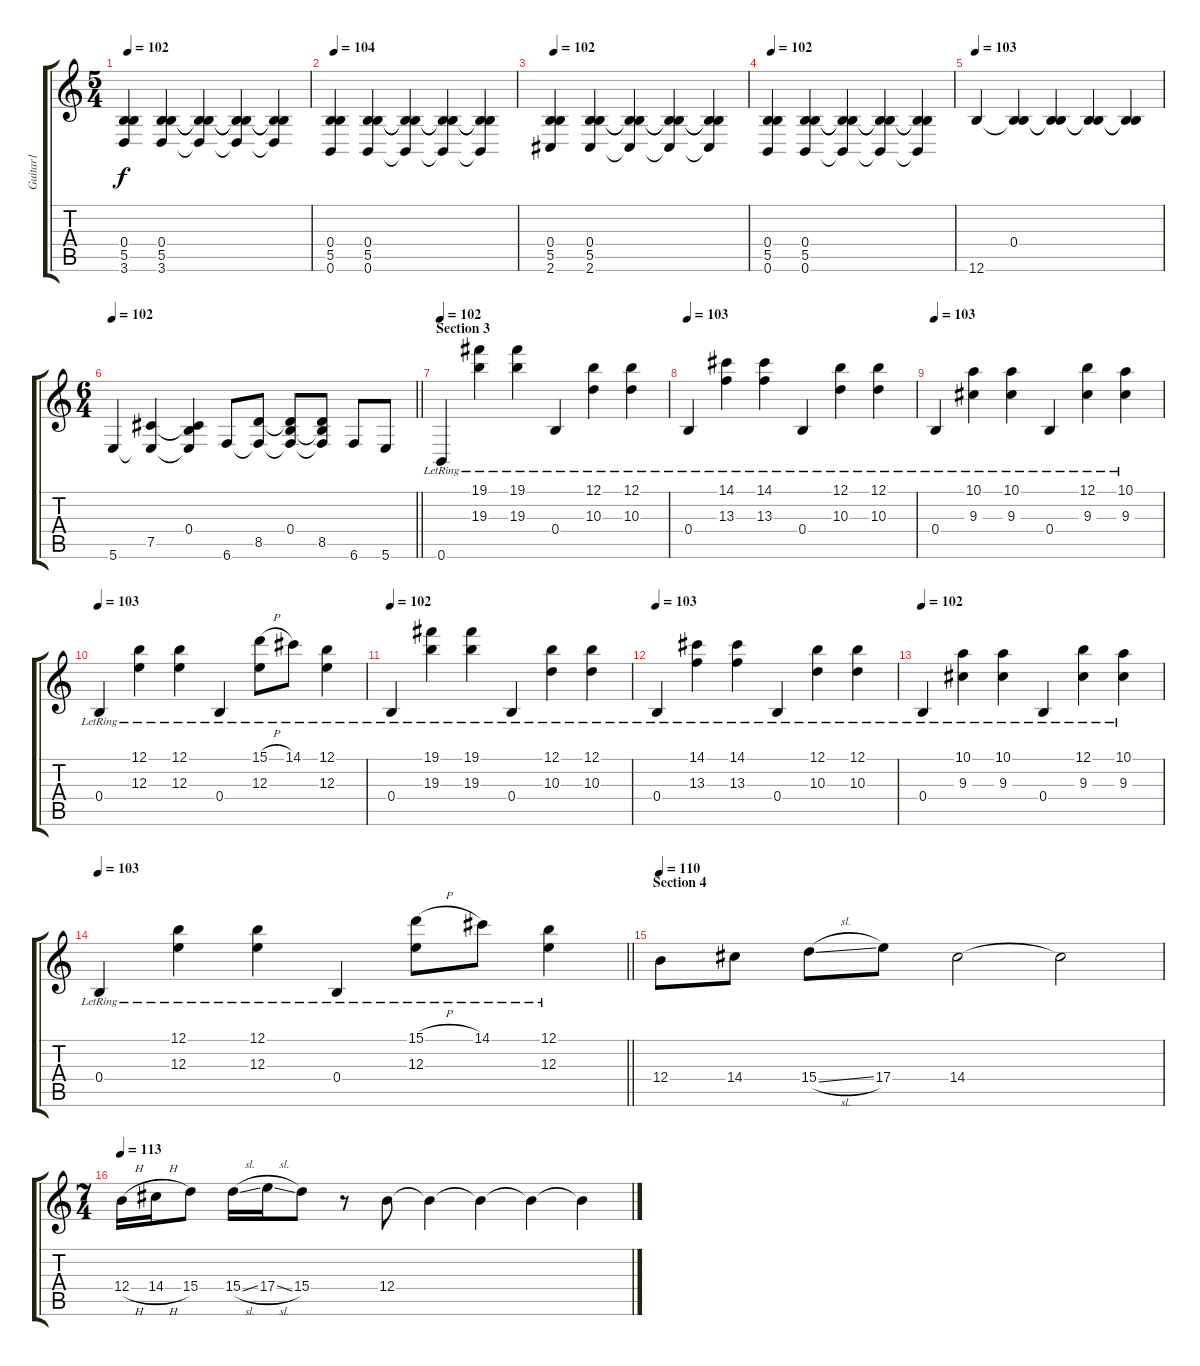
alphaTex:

\track ("Guitar1" "Guitar1") {instrument overdrivenguitar}
\staff {score tabs}
\tuning (B3 Ab3 E3 B2 Gb2 B1) {hide}
\ts (5 4)
\tempo 102
\clef g2
\ks c
(0.4 5.5 3.6).4{dy f} (0.4 5.5 3.6).4 (0.4{t} 5.5{t} 3.6{t}).4 (0.4{t} 5.5{t} 3.6{t}).4 (0.4{t} 5.5{t} 3.6{t}).4 |
\tempo 104
(0.4 5.5 0.6).4 (0.4 5.5 0.6).4 (0.4{t} 5.5{t} 0.6{t}).4 (0.4{t} 5.5{t} 0.6{t}).4 (0.4{t} 5.5{t} 0.6{t}).4 |
\tempo 102
(0.4 5.5 2.6).4 (0.4 5.5 2.6).4 (0.4{t} 5.5{t} 2.6{t}).4 (0.4{t} 5.5{t} 2.6{t}).4 (0.4{t} 5.5{t} 2.6{t}).4 |
\tempo 102
(0.4 5.5 0.6).4 (0.4 5.5 0.6).4 (0.4{t} 5.5{t} 0.6{t}).4 (0.4{t} 5.5{t} 0.6{t}).4 (0.4{t} 5.5{t} 0.6{t}).4 |
\tempo 103
12.6.4 (0.4 12.6{t}).4 (0.4{t} 12.6{t}).4 (0.4{t} 12.6{t}).4 (0.4{t} 12.6{t}).4 |
\ts (6 4)
\tempo 102
\barLineRight lightlight
5.6.4 (7.5 5.6{t}).4 (0.4 7.5{t} 5.6{t}).4 6.6.8 (8.5 6.6{t}).8 (0.4 8.5{t} 6.6{t}).8 (0.4{t} 8.5 6.6{t}).8 6.6.8 5.6.8 |
\section ("" "Section 3")
\tempo 102
0.6{lr}.4 (19.1{lr} 19.3{lr}).4 (19.1{lr} 19.3{lr}).4 0.4{lr}.4 (12.1{lr} 10.3{lr}).4 (12.1{lr} 10.3{lr}).4 |
\tempo 103
0.4{lr}.4 (14.1{lr} 13.3{lr}).4 (14.1{lr} 13.3{lr}).4 0.4{lr}.4 (12.1{lr} 10.3{lr}).4 (12.1{lr} 10.3{lr}).4 |
\tempo 103
0.4{lr}.4 (10.1{lr} 9.3{lr}).4 (10.1{lr} 9.3{lr}).4 0.4{lr}.4 (12.1{lr} 9.3{lr}).4 (10.1{lr} 9.3{lr}).4 |
\tempo 103
0.4{lr}.4 (12.1{lr} 12.3{lr}).4 (12.1{lr} 12.3{lr}).4 0.4{lr}.4 (15.1{h lr} 12.3{lr}).8 14.1{lr}.8 (12.1{lr} 12.3{lr}).4 |
\tempo 102
0.4{lr}.4 (19.1{lr} 19.3{lr}).4 (19.1{lr} 19.3{lr}).4 0.4{lr}.4 (12.1{lr} 10.3{lr}).4 (12.1{lr} 10.3{lr}).4 |
\tempo 103
0.4{lr}.4 (14.1{lr} 13.3{lr}).4 (14.1{lr} 13.3{lr}).4 0.4{lr}.4 (12.1{lr} 10.3{lr}).4 (12.1{lr} 10.3{lr}).4 |
\tempo 102
0.4{lr}.4 (10.1{lr} 9.3{lr}).4 (10.1{lr} 9.3{lr}).4 0.4{lr}.4 (12.1{lr} 9.3{lr}).4 (10.1{lr} 9.3{lr}).4 |
\tempo 103
\barLineRight lightlight
0.4{lr}.4 (12.1{lr} 12.3{lr}).4 (12.1{lr} 12.3{lr}).4 0.4{lr}.4 (15.1{h lr} 12.3{lr}).8 14.1{lr}.8 (12.1{lr} 12.3{lr}).4 |
\section ("" "Section 4")
\tempo 110
12.4.8{volume 10 instrument overdrivenguitar} 14.4.8 15.4{sl}.8 17.4.8 14.4.2 14.4{t}.2 |
\ts (7 4)
\tempo 113
12.4{h}.16 14.4{h}.16 15.4.8 15.4{sl}.16 17.4{sl}.16 15.4.8 r.8 12.4.8 12.4{t}.4 12.4{t}.4 12.4{t}.4 12.4{t}.4
